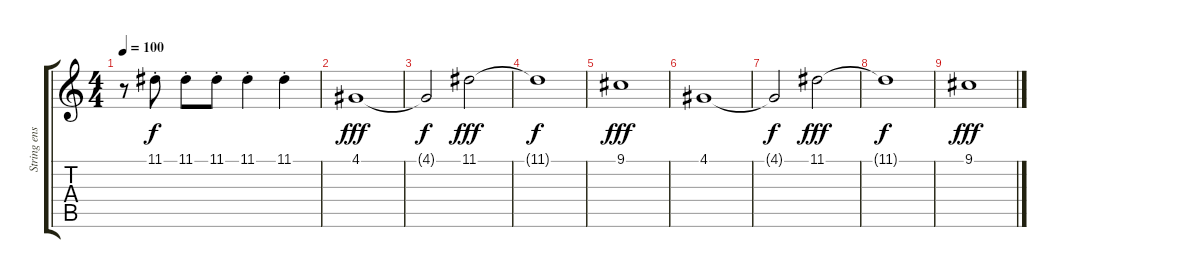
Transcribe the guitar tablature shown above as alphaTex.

\track ("String ensemble" "String ens") {instrument stringensemble1}
\staff {score tabs}
\tuning (E4 B3 G3 D3 A2 E2) {hide}
\ts (4 4)
\tempo 100
\clef g2
\ks c
r.8{dy f} 11.1{st}.8 11.1{st}.8 11.1{st}.8 11.1{st}.4 11.1{st}.4 |
4.1.1{dy fff} |
4.1{t}.2{dy f} 11.1.2{dy fff} |
11.1{t}.1{dy f} |
9.1.1{dy fff} |
4.1.1 |
4.1{t}.2{dy f} 11.1.2{dy fff} |
11.1{t}.1{dy f} |
9.1.1{dy fff}
